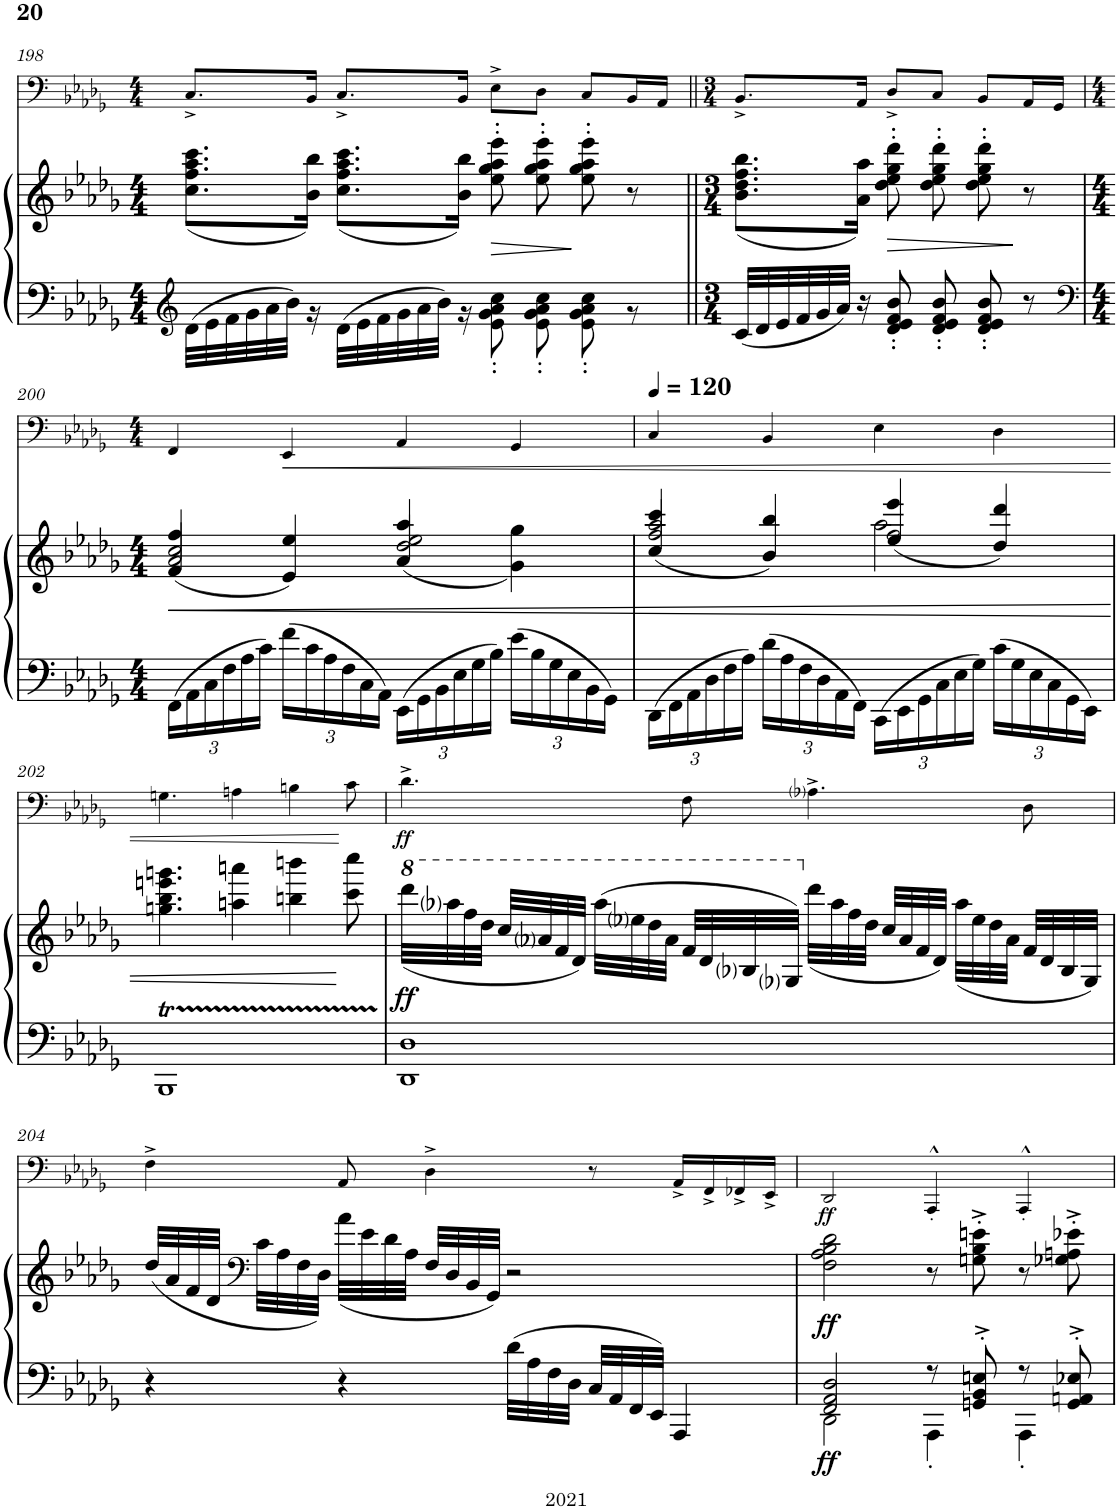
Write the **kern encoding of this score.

**kern	**kern	**dynam	**kern	**dynam
*part2	*part2	*part2	*part1	*part1
*staff3	*staff2	*staff2/3	*staff1	*staff1
*I"Piano	*	*	*I"Tuba	*
*I'Pno	*	*	*I'Tba	*
!!LO:PB:g=z
*clefG2	*clefG2	*	*clefF4	*
*k[b-e-a-d-g-]	*k[b-e-a-d-g-]	*	*k[b-e-a-d-g-]	*
*D-:	*D-:	*	*D-:	*
*M4/4	*M4/4	*	*M4/4	*
=198	=198	=198	=198	=198
*^	*	*	*	*
1ryy	32d-\LLL	(<8.cc\ 8.ff\ 8.aa-\ 8.ccc\L	.	8.C^/L	.
.	32e-\	.	.	.	.
.	32f\	.	.	.	.
.	32g-\	.	.	.	.
.	32a-\	.	.	.	.
.	32b-\JJJ	.	.	.	.
.	16r	16b-\ 16bb-\Jk)	.	16BB-/Jk	.
.	32d-\LLL	(<8.cc\ 8.ff\ 8.aa-\ 8.ccc\L	.	8.C^/L	.
.	32e-\	.	.	.	.
.	32f\	.	.	.	.
.	32g-\	.	.	.	.
.	32a-\	.	.	.	.
.	32b-\JJJ	.	.	.	.
.	16r	16b-\ 16bb-\Jk)	.	16BB-/Jk	.
!	!	!	!LO:HP:b	!	!
.	8e-\' 8g-\' 8a-\' 8cc\'	8ee-\' 8gg-\' 8aa-\' 8eee-\'	>	8E-^\L	.
.	8e-\' 8g-\' 8a-\' 8cc\'	8ee-\' 8gg-\' 8aa-\' 8eee-\'	.	8D-\J	.
.	8e-\' 8g-\' 8a-\' 8cc\'	8ee-\' 8gg-\' 8aa-\' 8eee-\'	]	8C/L	.
.	8r	8r	.	16BB-/L	.
.	.	.	.	16AA-/JJ	.
*v	*v	*	*	*	*
=199||	=199||	=199||	=199||	=199||
*M3/4	*M3/4	*	*M3/4	*
32c/LLL	(<8.b-\ 8.dd-\ 8.ff\ 8.bb-\L	.	8.BB-^/L	.
32d-/	.	.	.	.
32e-/	.	.	.	.
32f/	.	.	.	.
32g-/	.	.	.	.
32a-/JJJ	.	.	.	.
16r	16a-\ 16aa-\Jk)	.	16AA-/Jk	.
!	!	!LO:HP:b	!	!
8d-/' 8e-/' 8f/' 8b-/'	8dd-\' 8ee-\' 8gg-\' 8ddd-\'	>	8D-^/L	.
8d-/' 8e-/' 8f/' 8b-/'	8dd-\' 8ee-\' 8gg-\' 8ddd-\'	.	8C/J	.
8d-/' 8e-/' 8f/' 8b-/'	8dd-\' 8ee-\' 8gg-\' 8ddd-\'	.	8BB-/L	.
8r	8r	]	16AA-/L	.
.	.	.	16GG-/JJ	.
!!LO:LB:g=z
=200	=200	=200	=200	=200
*clefF4	*	*	*	*
*M4/4	*M4/4	*	*M4/4	*
*Xbrackettup	*	*	*	*
!	!	!LO:HP:b	!	!
*	*^	*	*	*
24FF\LL	(<4f/ 4ff/	2a-/ 2cc/	<	4FF/	.
24AA-\	.	.	.	.	.
24C\	.	.	.	.	.
24F\	.	.	.	.	.
24A-\	.	.	.	.	.
24c\JJ	.	.	.	.	.
!	!	!	!	!	!LO:HP:b
24f\LL	4e-/ 4ee-/)	.	.	4EE-/	<
24c\	.	.	.	.	.
24A-\	.	.	.	.	.
24F\	.	.	.	.	.
24C\	.	.	.	.	.
24AA-\JJ	.	.	.	.	.
24EE-\LL	(<4a-/ 4aa-/	2dd-/ 2ee-/	.	4AA-/	.
24GG-\	.	.	.	.	.
24BB-\	.	.	.	.	.
24E-\	.	.	.	.	.
24G-\	.	.	.	.	.
24B-\JJ	.	.	.	.	.
24e-\LL	4g-\ 4gg-\)	.	.	4GG-/	.
24B-\	.	.	.	.	.
24G-\	.	.	.	.	.
24E-\	.	.	.	.	.
24BB-\	.	.	.	.	.
24GG-\JJ	.	.	.	.	.
=201	=201	=201	=201	=201	=201
*	*	*	*	*MM120	*
24DD-\LL	(<4cc/ 4ccc/	2ff/ 2aa-/	.	4C/	.
24FF\	.	.	.	.	.
24AA-\	.	.	.	.	.
24D-\	.	.	.	.	.
24F\	.	.	.	.	.
24A-\JJ	.	.	.	.	.
24d-\LL	4b-/ 4bb-/)	.	.	4BB-/	.
24A-\	.	.	.	.	.
24F\	.	.	.	.	.
24D-\	.	.	.	.	.
24AA-\	.	.	.	.	.
24FF\JJ	.	.	.	.	.
24CC\LL	(<4ee-/ 4eee-/	2ff\ 2aa-\	.	4E-\	.
24EE-\	.	.	.	.	.
24GG-\	.	.	.	.	.
24C\	.	.	.	.	.
24E-\	.	.	.	.	.
24G-\JJ	.	.	.	.	.
24c\LL	4dd-/ 4ddd-/)	.	.	4D-\	.
24G-\	.	.	.	.	.
24E-\	.	.	.	.	.
24C\	.	.	.	.	.
24GG-\	.	.	.	.	.
24EE-\JJ	.	.	.	.	.
*	*v	*v	*	*	*
!!LO:LB:g=z
=202	=202	=202	=202	=202
1BBB-T	4.ggn\ 4.bb-\ 4.eeen\ 4.gggn\	.	4.Gn\	.
.	4aan\ 4aaan\	.	4An\	.
.	4bbn\ 4bbbn\	.	4Bn\	.
.	8ccc\ 8cccc\	[	8c\	[
=203	=203	=203	=203	=203
*	*8va	*	*	*
!	!	!LO:DY:b	!	!LO:DY:b
1DD- 1D-	(<32dddd-\LLL	ff	4.d-^\	ff
.	32aaa-i\	.	.	.
.	32fff\	.	.	.
.	32ddd-\JJJ	.	.	.
.	32ccc/LLL	.	.	.
.	32aa-i/	.	.	.
.	32ff/	.	.	.
.	32dd-/JJJ)	.	.	.
.	(>32aaa-\LLL	.	.	.
.	32eee-i\	.	.	.
.	32ddd-\	.	.	.
.	32aa-\JJJ	.	.	.
.	32ff/LLL	.	8F\	.
.	32dd-/	.	.	.
.	32b-i/	.	.	.
.	32g-i/JJJ)	.	.	.
*	*X8va	*	*	*
.	(<32ddd-\LLL	.	4.A-i^\	.
.	32aa-\	.	.	.
.	32ff\	.	.	.
.	32dd-\JJJ	.	.	.
.	32cc/LLL	.	.	.
.	32a-/	.	.	.
.	32f/	.	.	.
.	32d-/JJJ)	.	.	.
.	(<32aa-\LLL	.	.	.
.	32ee-\	.	.	.
.	32dd-\	.	.	.
.	32a-\JJJ	.	.	.
.	32f/LLL	.	8D-\	.
.	32d-/	.	.	.
.	32B-/	.	.	.
.	32G-/JJJ)	.	.	.
!!LO:LB:g=z
=204	=204	=204	=204	=204
4r	(<32dd-/LLL	.	4F^\	.
.	32a-/	.	.	.
.	32f/	.	.	.
.	32d-/JJJ	.	.	.
*	*clefF4	*	*	*
.	32c\LLL	.	.	.
.	32A-\	.	.	.
.	32F\	.	.	.
.	32D-\JJJ)	.	.	.
4r	(<32a-\LLL	.	8AA-/	.
.	32e-\	.	.	.
.	32d-\	.	.	.
.	32A-\JJJ	.	.	.
.	32F/LLL	.	4D-^\	.
.	32D-/	.	.	.
.	32BB-/	.	.	.
.	32GG-/JJJ)	.	.	.
32d-\LLL	2r	.	.	.
32A-\	.	.	.	.
32F\	.	.	.	.
32D-\JJJ	.	.	.	.
32C/LLL	.	.	8r	.
32AA-/	.	.	.	.
32FF/	.	.	.	.
32EE-/JJJ	.	.	.	.
4AAA-/	.	.	16AA-^/LL	.
.	.	.	16FF^/	.
.	.	.	16FF-X^/	.
.	.	.	16EE-^/JJ	.
=205	=205	=205	=205	=205
*^	*	*	*	*
!	!	!	!LO:DY:b=2	!	!
!	!	!	!LO:DY:n=1:b	!	!LO:DY:b
2FF/ 2AA-/ 2D-/	2DD-\	2F\ 2A-\ 2B-\ 2d-\	ff ff	2DD-/	ff
8r	4AAA-'\	8r	.	4AAA-'^^/	.
8GGn/'^ 8BB-/'^ 8En/'^	.	8Gn\'^ 8B-\'^ 8en\'^	.	.	.
8r	4AAA-'\	8r	.	4AAA-'^^/	.
8GG/'^ 8AAn/'^ 8E-X/'^	.	8G-X\'^ 8An\'^ 8e-X\'^	.	.	.
*v	*v	*	*	*	*
=	=	=	=	=
*-	*-	*-	*-	*-
